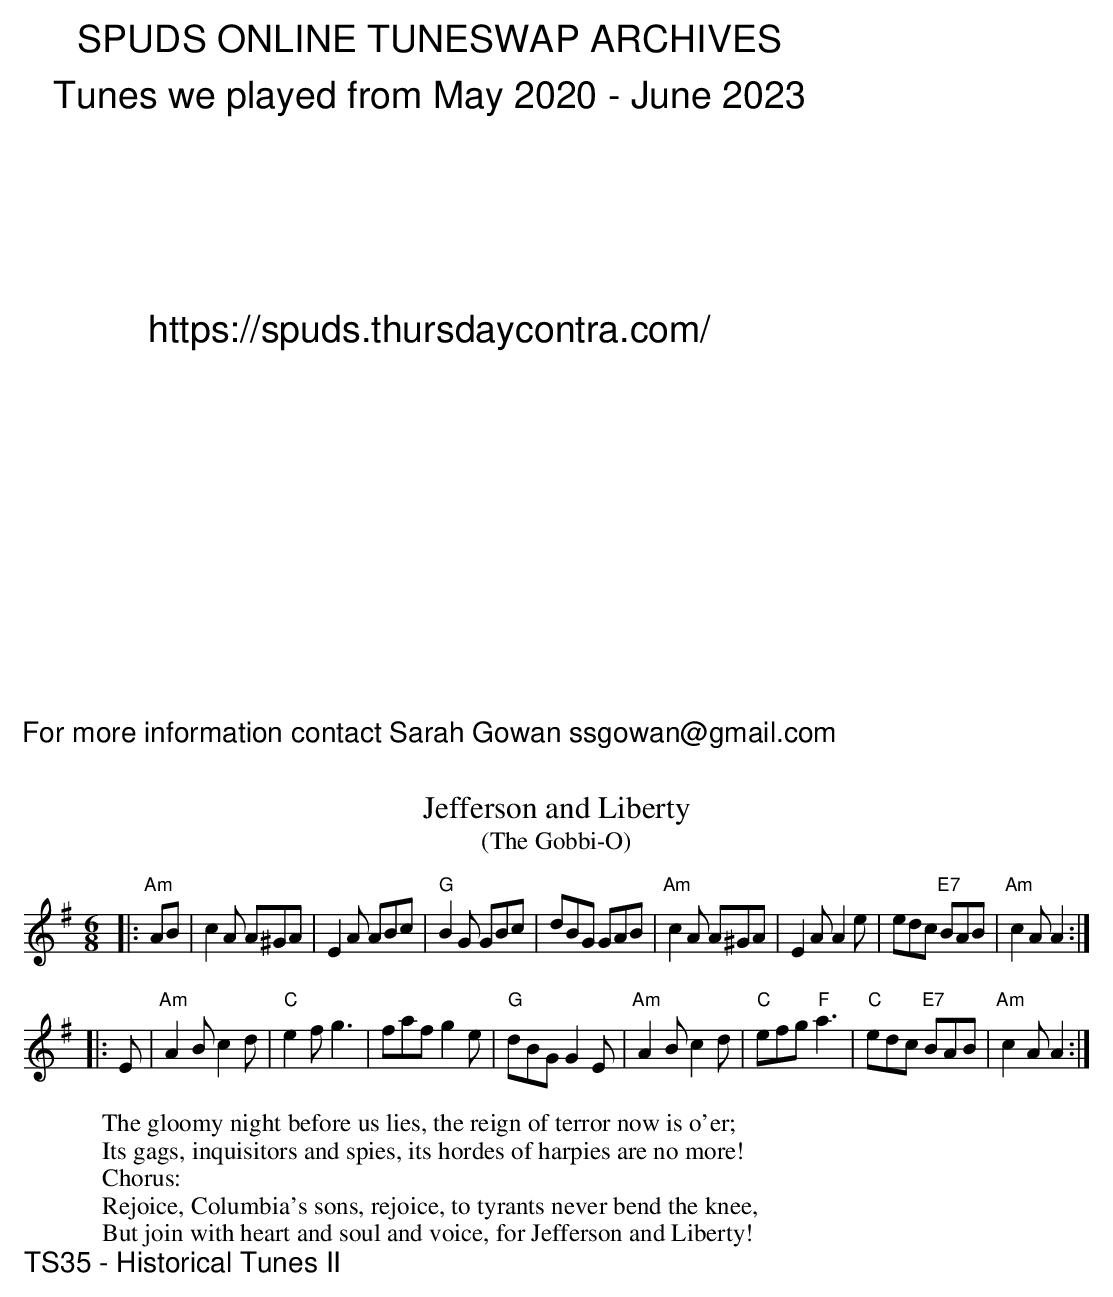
X:1
T: Jefferson and Liberty
T: (The Gobbi-O)
M: 6/8
L: 1/8
K: Ador
[|:"Am"AB|c2A A^GA|E2A ABc|"G"B2G GBc|dBG GAB \
|"Am"c2A A^GA|E2A A2e|edc "E7"BAB|"Am"c2A A2:|
[|:E| "Am"A2B c2d | "C"e2f g3 | faf g2e | "G"dBG G2E \
|  "Am"A2B c2d | "C"efg "F"a3 | "C"edc "E7"BAB | "Am"c2A A2 :|
W:The gloomy night before us lies, the reign of terror now is o'er;
W:Its gags, inquisitors and spies, its hordes of harpies are no more!
W:Chorus:
W:Rejoice, Columbia's sons, rejoice, to tyrants never bend the knee,
W:But join with heart and soul and voice, for Jefferson and Liberty!
